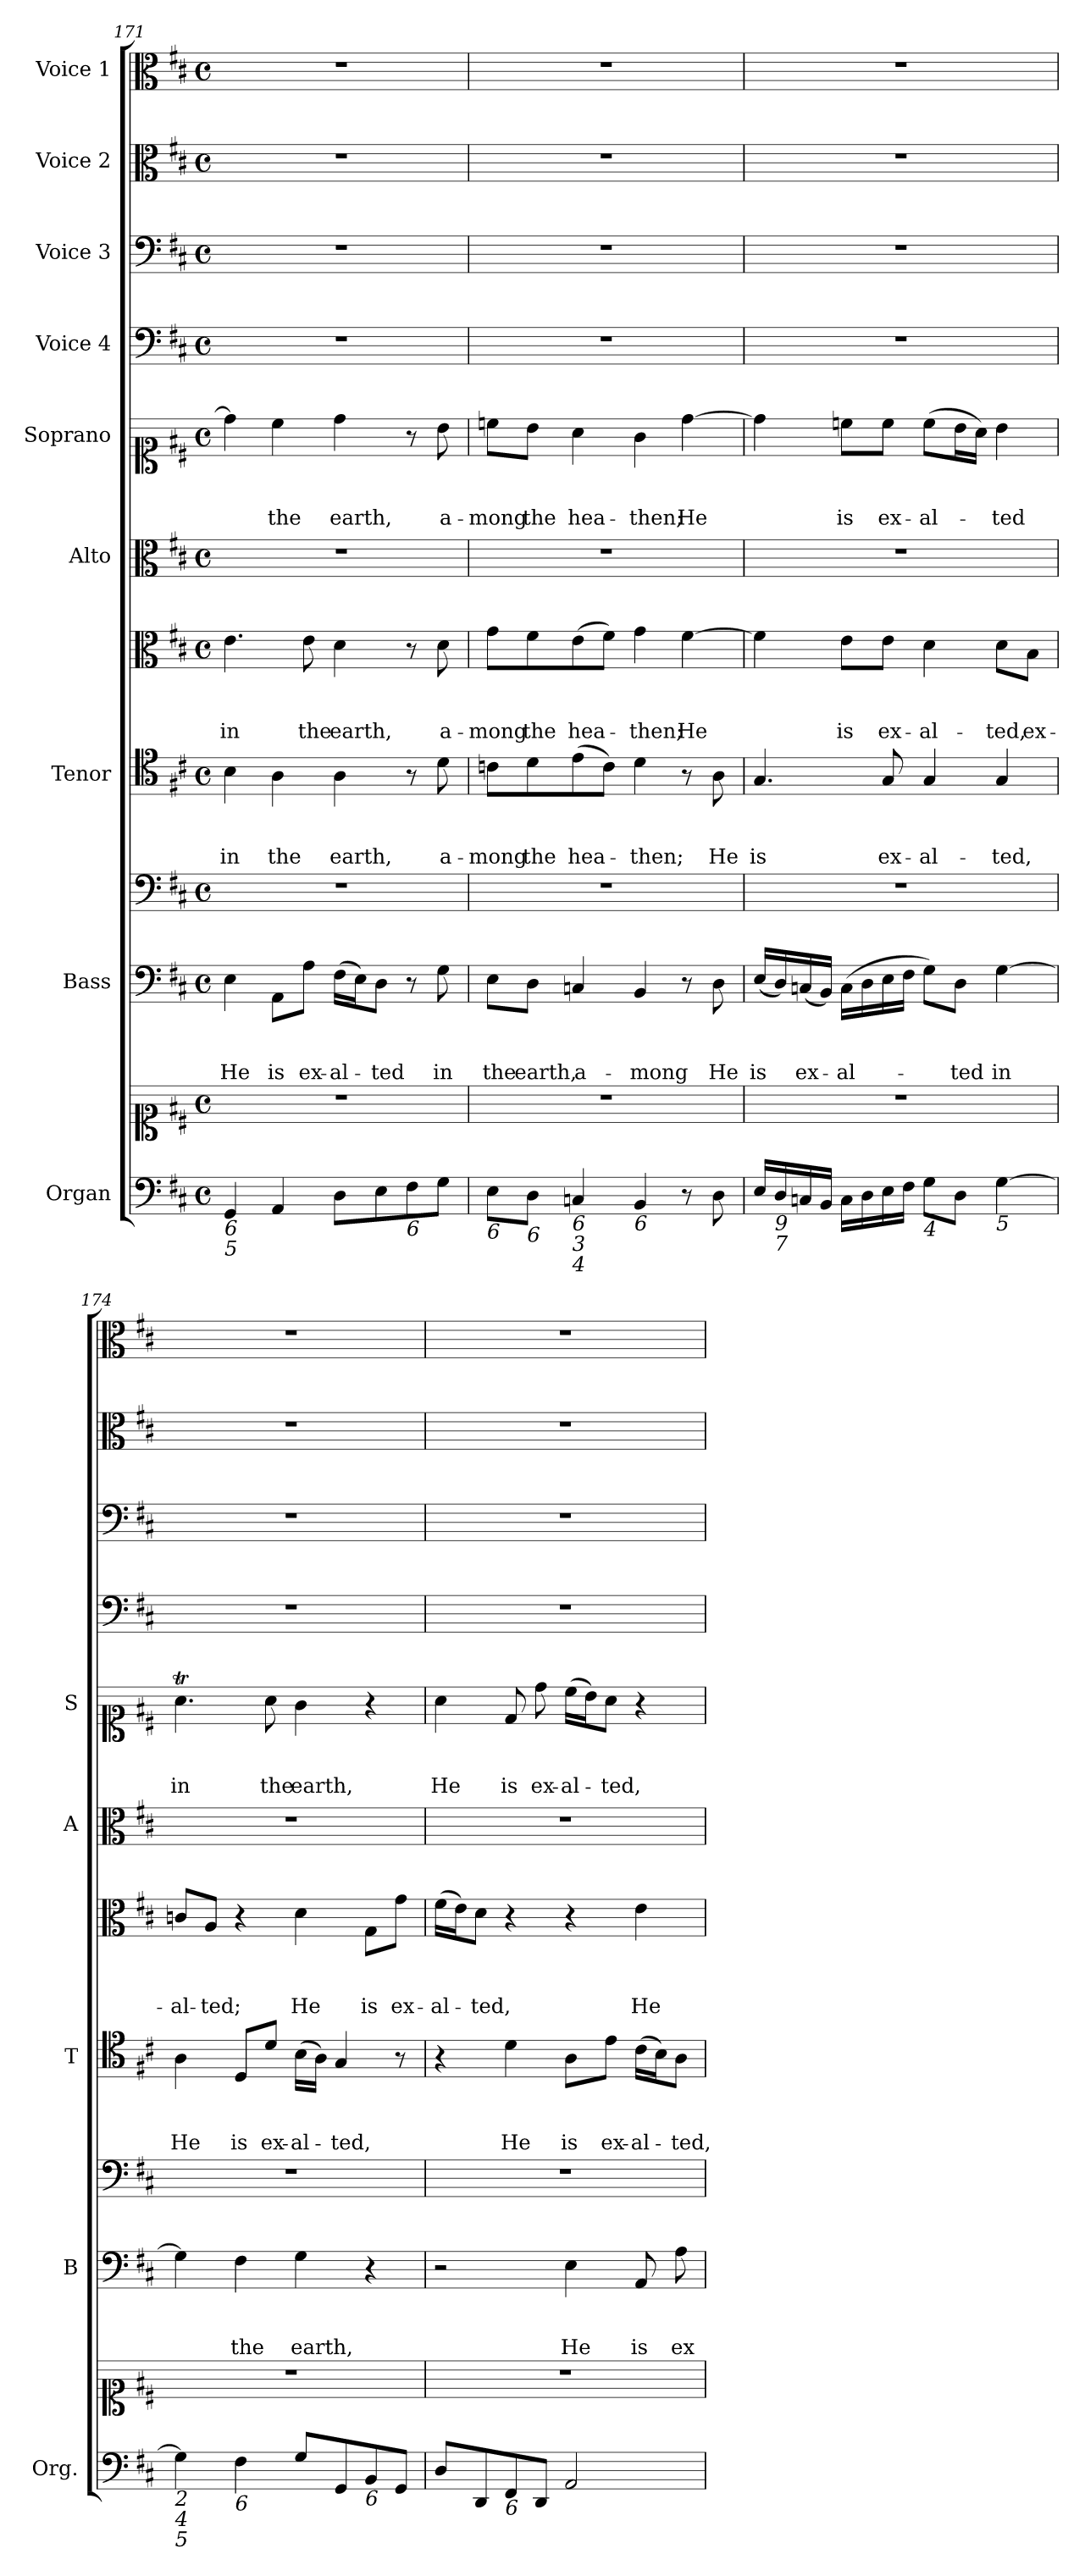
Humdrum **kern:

**kern	**kern	**kern	**text	**text	**text	**kern	**kern	**text	**text	**text	**kern	**text	**text	**text	**kern	**kern	**text	**text	**text	**kern	**kern	**kern	**kern
*part11	*part11	*part10	*part10	*part10	*part10	*part9	*part8	*part8	*part8	*part8	*part7	*part7	*part7	*part7	*part6	*part5	*part5	*part5	*part5	*part4	*part3	*part2	*part1
*staff12	*staff11	*staff10	*staff10	*staff10	*staff10	*staff9	*staff8	*staff8	*staff8	*staff8	*staff7	*staff7	*staff7	*staff7	*staff6	*staff5	*staff5	*staff5	*staff5	*staff4	*staff3	*staff2	*staff1
*I"Organ	*	*I"Bass	*	*	*	*	*I"Tenor	*	*	*	*	*	*	*	*I"Alto	*I"Soprano	*	*	*	*I"Voice 4	*I"Voice 3	*I"Voice 2	*I"Voice 1
*I'Org.	*	*I'B	*	*	*	*	*I'T	*	*	*	*	*	*	*	*I'A	*I'S	*	*	*	*	*	*	*
*clefF4	*clefC1	*clefF4	*	*	*	*clefF4	*clefC4	*	*	*	*clefC3	*	*	*	*clefC3	*clefC1	*	*	*	*clefF4	*clefF4	*clefC3	*clefC3
*k[f#c#]	*k[f#c#]	*k[f#c#]	*	*	*	*k[f#c#]	*k[f#c#]	*	*	*	*k[f#c#]	*	*	*	*k[f#c#]	*k[f#c#]	*	*	*	*k[f#c#]	*k[f#c#]	*k[f#c#]	*k[f#c#]
*D:	*D:	*D:	*	*	*	*D:	*D:	*	*	*	*D:	*	*	*	*D:	*D:	*	*	*	*D:	*D:	*D:	*D:
*M4/4	*M4/4	*M4/4	*	*	*	*M4/4	*M4/4	*	*	*	*M4/4	*	*	*	*M4/4	*M4/4	*	*	*	*M4/4	*M4/4	*M4/4	*M4/4
*met(c)	*met(c)	*met(c)	*	*	*	*met(c)	*met(c)	*	*	*	*met(c)	*	*	*	*met(c)	*met(c)	*	*	*	*met(c)	*met(c)	*met(c)	*met(c)
=171	=171	=171	=171	=171	=171	=171	=171	=171	=171	=171	=171	=171	=171	=171	=171	=171	=171	=171	=171	=171	=171	=171	=171
!LO:TX:b:i:t=6	!	!	!	!	!	!	!	!	!	!	!	!	!	!	!	!	!	!	!	!	!	!	!
!LO:TX:b:i:t=5	!	!	!	!	!	!	!	!	!	!	!	!	!	!	!	!	!	!	!	!	!	!	!
!	!	!	!	!	!LO:LY:b	!	!	!	!	!LO:LY:b	!	!	!	!LO:LY:b	!	!	!	!	!	!	!	!	!
4GG/	1r	4E\	.	.	He	1r	4B\	.	.	in	4.e\	.	.	in	1r	4dd\]	.	.	.	1r	1r	1r	1r
!	!	!	!	!	!LO:LY:b	!	!	!	!	!LO:LY:b	!	!	!	!	!	!	!	!	!LO:LY:b	!	!	!	!
4AA/	.	8AA\L	.	.	is	.	4A\	.	.	the	.	.	.	.	.	4cc#\	.	.	the	.	.	.	.
!	!	!	!	!	!LO:LY:b	!	!	!	!	!	!	!	!	!LO:LY:b	!	!	!	!	!	!	!	!	!
.	.	8A\J	.	.	ex-	.	.	.	.	.	8e\	.	.	the	.	.	.	.	.	.	.	.	.
!	!	!	!	!	!LO:LY:b	!	!	!	!	!LO:LY:b	!	!	!	!LO:LY:b	!	!	!	!	!LO:LY:b	!	!	!	!
8D\L	.	(>16F#\LL	.	.	-al-	.	4A\	.	.	earth,	4d\	.	.	earth,	.	4dd\	.	.	earth,	.	.	.	.
.	.	16E\J)	.	.	.	.	.	.	.	.	.	.	.	.	.	.	.	.	.	.	.	.	.
!	!	!	!	!	!LO:LY:b	!	!	!	!	!	!	!	!	!	!	!	!	!	!	!	!	!	!
8E\	.	8D\J	.	.	-ted	.	.	.	.	.	.	.	.	.	.	.	.	.	.	.	.	.	.
!LO:TX:b:i:t=6	!	!	!	!	!	!	!	!	!	!	!	!	!	!	!	!	!	!	!	!	!	!	!
8F#\	.	8r	.	.	.	.	8r	.	.	.	8r	.	.	.	.	8r	.	.	.	.	.	.	.
!	!	!	!	!	!LO:LY:b	!	!	!	!	!LO:LY:b	!	!	!	!LO:LY:b	!	!	!	!	!LO:LY:b	!	!	!	!
8G\J	.	8G\	.	.	in	.	8d\	.	.	a-	8d\	.	.	a-	.	8b\	.	.	a-	.	.	.	.
!!LO:PB:g=z
=172	=172	=172	=172	=172	=172	=172	=172	=172	=172	=172	=172	=172	=172	=172	=172	=172	=172	=172	=172	=172	=172	=172	=172
!LO:TX:b:i:t=6	!	!	!	!	!	!	!	!	!	!	!	!	!	!	!	!	!	!	!	!	!	!	!
!	!	!	!	!	!LO:LY:b	!	!	!	!	!LO:LY:b	!	!	!	!LO:LY:b	!	!	!	!	!LO:LY:b	!	!	!	!
8E\L	1r	8E\L	.	.	the	1r	8cn\L	.	.	-mong	8g\L	.	.	-mong	1r	8ccn\L	.	.	-mong	1r	1r	1r	1r
!LO:TX:b:i:t=6	!	!	!	!	!	!	!	!	!	!	!	!	!	!	!	!	!	!	!	!	!	!	!
!	!	!	!	!	!LO:LY:b	!	!	!	!	!LO:LY:b	!	!	!	!LO:LY:b	!	!	!	!	!LO:LY:b	!	!	!	!
8D\J	.	8D\J	.	.	earth,	.	8d\	.	.	the	8f#\	.	.	the	.	8b\J	.	.	the	.	.	.	.
!LO:TX:b:i:t=6	!	!	!	!	!	!	!	!	!	!	!	!	!	!	!	!	!	!	!	!	!	!	!
!LO:TX:b:i:t=3	!	!	!	!	!	!	!	!	!	!	!	!	!	!	!	!	!	!	!	!	!	!	!
!LO:TX:b:i:t=4	!	!	!	!	!	!	!	!	!	!	!	!	!	!	!	!	!	!	!	!	!	!	!
!	!	!	!	!	!LO:LY:b	!	!	!	!	!LO:LY:b	!	!	!	!LO:LY:b	!	!	!	!	!LO:LY:b	!	!	!	!
4Cn/	.	4Cn/	.	.	a-	.	(>8e\	.	.	hea-	(>8e\	.	.	hea-	.	4a\	.	.	hea-	.	.	.	.
.	.	.	.	.	.	.	8c\J)	.	.	.	8f#\J)	.	.	.	.	.	.	.	.	.	.	.	.
!LO:TX:b:i:t=6	!	!	!	!	!	!	!	!	!	!	!	!	!	!	!	!	!	!	!	!	!	!	!
!	!	!	!	!	!LO:LY:b	!	!	!	!	!LO:LY:b	!	!	!	!LO:LY:b	!	!	!	!	!LO:LY:b	!	!	!	!
4BB/	.	4BB/	.	.	-mong	.	4d\	.	.	-then;	4g\	.	.	-then;	.	4g\	.	.	-then;	.	.	.	.
!	!	!	!	!	!	!	!	!	!	!	!	!	!	!LO:LY:b	!	!	!	!	!LO:LY:b	!	!	!	!
8r	.	8r	.	.	.	.	8r	.	.	.	[4f#\	.	.	He	.	[4dd\	.	.	He	.	.	.	.
!	!	!	!	!	!LO:LY:b	!	!	!	!	!LO:LY:b	!	!	!	!	!	!	!	!	!	!	!	!	!
8D\	.	8D\	.	.	He	.	8A\	.	.	He	.	.	.	.	.	.	.	.	.	.	.	.	.
=173	=173	=173	=173	=173	=173	=173	=173	=173	=173	=173	=173	=173	=173	=173	=173	=173	=173	=173	=173	=173	=173	=173	=173
!	!	!	!	!	!LO:LY:b	!	!	!	!	!LO:LY:b	!	!	!	!	!	!	!	!	!	!	!	!	!
16E/LL	1r	(<16E/LL	.	.	is	1r	4.G/	.	.	is	4f#\]	.	.	.	1r	4dd\]	.	.	.	1r	1r	1r	1r
!LO:TX:b:i:t=9	!	!	!	!	!	!	!	!	!	!	!	!	!	!	!	!	!	!	!	!	!	!	!
!LO:TX:b:i:t=7	!	!	!	!	!	!	!	!	!	!	!	!	!	!	!	!	!	!	!	!	!	!	!
16D/	.	16D/)	.	.	.	.	.	.	.	.	.	.	.	.	.	.	.	.	.	.	.	.	.
!	!	!	!	!	!LO:LY:b	!	!	!	!	!	!	!	!	!	!	!	!	!	!	!	!	!	!
16Cn/	.	(<16Cn/	.	.	ex-	.	.	.	.	.	.	.	.	.	.	.	.	.	.	.	.	.	.
16BB/JJ	.	16BB/JJ)	.	.	.	.	.	.	.	.	.	.	.	.	.	.	.	.	.	.	.	.	.
!	!	!	!	!	!LO:LY:b	!	!	!	!	!	!	!	!	!LO:LY:b	!	!	!	!	!LO:LY:b	!	!	!	!
16C\LL	.	(>16C\LL	.	.	-al-	.	.	.	.	.	8e\L	.	.	is	.	8ccn\L	.	.	is	.	.	.	.
16D\	.	16D\	.	.	.	.	.	.	.	.	.	.	.	.	.	.	.	.	.	.	.	.	.
!	!	!	!	!	!	!	!	!	!	!LO:LY:b	!	!	!	!LO:LY:b	!	!	!	!	!LO:LY:b	!	!	!	!
16E\	.	16E\	.	.	.	.	8G/	.	.	ex-	8e\J	.	.	ex-	.	8cc\J	.	.	ex-	.	.	.	.
16F#\JJ	.	16F#\JJ	.	.	.	.	.	.	.	.	.	.	.	.	.	.	.	.	.	.	.	.	.
!LO:TX:b:i:t=4	!	!	!	!	!	!	!	!	!	!	!	!	!	!	!	!	!	!	!	!	!	!	!
!	!	!	!	!	!	!	!	!	!	!LO:LY:b	!	!	!	!LO:LY:b	!	!	!	!	!LO:LY:b	!	!	!	!
8G\L	.	8G\L)	.	.	.	.	4G/	.	.	-al-	4d\	.	.	-al-	.	(>8cc\L	.	.	-al-	.	.	.	.
!	!	!	!	!	!LO:LY:b	!	!	!	!	!	!	!	!	!	!	!	!	!	!	!	!	!	!
8D\J	.	8D\J	.	.	-ted	.	.	.	.	.	.	.	.	.	.	16b\L	.	.	.	.	.	.	.
.	.	.	.	.	.	.	.	.	.	.	.	.	.	.	.	16a\JJ)	.	.	.	.	.	.	.
!LO:TX:b:i:t=5	!	!	!	!	!	!	!	!	!	!	!	!	!	!	!	!	!	!	!	!	!	!	!
!	!	!	!	!	!LO:LY:b	!	!	!	!	!LO:LY:b	!	!	!	!LO:LY:b	!	!	!	!	!LO:LY:b	!	!	!	!
[4G\	.	[4G\	.	.	in	.	4G/	.	.	-ted,	8d\L	.	.	-ted,	.	4b\	.	.	-ted	.	.	.	.
!	!	!	!	!	!	!	!	!	!	!	!	!	!	!LO:LY:b	!	!	!	!	!	!	!	!	!
.	.	.	.	.	.	.	.	.	.	.	8B\J	.	.	ex-	.	.	.	.	.	.	.	.	.
=174	=174	=174	=174	=174	=174	=174	=174	=174	=174	=174	=174	=174	=174	=174	=174	=174	=174	=174	=174	=174	=174	=174	=174
!LO:TX:b:i:t=2	!	!	!	!	!	!	!	!	!	!	!	!	!	!	!	!	!	!	!	!	!	!	!
!LO:TX:b:i:t=4	!	!	!	!	!	!	!	!	!	!	!	!	!	!	!	!	!	!	!	!	!	!	!
!LO:TX:b:i:t=5	!	!	!	!	!	!	!	!	!	!	!	!	!	!	!	!	!	!	!	!	!	!	!
!	!	!	!	!	!	!	!	!	!	!LO:LY:b	!	!	!	!LO:LY:b	!	!	!	!	!LO:LY:b	!	!	!	!
4G\]	1r	4G\]	.	.	.	1r	4A\	.	.	He	8cn/L	.	.	-al-	1r	4.aT\	.	.	in	1r	1r	1r	1r
!	!	!	!	!	!	!	!	!	!	!	!	!	!	!LO:LY:b	!	!	!	!	!	!	!	!	!
.	.	.	.	.	.	.	.	.	.	.	8A/J	.	.	-ted;	.	.	.	.	.	.	.	.	.
!LO:TX:b:i:t=6	!	!	!	!	!	!	!	!	!	!	!	!	!	!	!	!	!	!	!	!	!	!	!
!	!	!	!	!	!LO:LY:b	!	!	!	!	!LO:LY:b	!	!	!	!	!	!	!	!	!	!	!	!	!
4F#\	.	4F#\	.	.	the	.	8D/L	.	.	is	4r	.	.	.	.	.	.	.	.	.	.	.	.
!	!	!	!	!	!	!	!	!	!	!LO:LY:b	!	!	!	!	!	!	!	!	!LO:LY:b	!	!	!	!
.	.	.	.	.	.	.	8d/J	.	.	ex-	.	.	.	.	.	8a\	.	.	the	.	.	.	.
!	!	!	!	!	!LO:LY:b	!	!	!	!	!LO:LY:b	!	!	!	!LO:LY:b	!	!	!	!	!LO:LY:b	!	!	!	!
8G/L	.	4G\	.	.	earth,	.	(>16B\LL	.	.	-al-	4d\	.	.	He	.	4g\	.	.	earth,	.	.	.	.
.	.	.	.	.	.	.	16A\JJ)	.	.	.	.	.	.	.	.	.	.	.	.	.	.	.	.
!	!	!	!	!	!	!	!	!	!	!LO:LY:b	!	!	!	!	!	!	!	!	!	!	!	!	!
8GG/	.	.	.	.	.	.	4G/	.	.	-ted,	.	.	.	.	.	.	.	.	.	.	.	.	.
!LO:TX:b:i:t=6	!	!	!	!	!	!	!	!	!	!	!	!	!	!	!	!	!	!	!	!	!	!	!
!	!	!	!	!	!	!	!	!	!	!	!	!	!	!LO:LY:b	!	!	!	!	!	!	!	!	!
8BB/	.	4r	.	.	.	.	.	.	.	.	8G\L	.	.	is	.	4r	.	.	.	.	.	.	.
!	!	!	!	!	!	!	!	!	!	!	!	!	!	!LO:LY:b	!	!	!	!	!	!	!	!	!
8GG/J	.	.	.	.	.	.	8r	.	.	.	8g\J	.	.	ex-	.	.	.	.	.	.	.	.	.
!!LO:LB:g=z
=175	=175	=175	=175	=175	=175	=175	=175	=175	=175	=175	=175	=175	=175	=175	=175	=175	=175	=175	=175	=175	=175	=175	=175
!	!	!	!	!	!	!	!	!	!	!	!	!	!	!LO:LY:b	!	!	!	!	!LO:LY:b	!	!	!	!
8D/L	1r	2r	.	.	.	1r	4r	.	.	.	(>16f#\LL	.	.	-al-	1r	4a\	.	.	He	1r	1r	1r	1r
.	.	.	.	.	.	.	.	.	.	.	16e\J)	.	.	.	.	.	.	.	.	.	.	.	.
!	!	!	!	!	!	!	!	!	!	!	!	!	!	!LO:LY:b	!	!	!	!	!	!	!	!	!
8DD/	.	.	.	.	.	.	.	.	.	.	8d\J	.	.	-ted,	.	.	.	.	.	.	.	.	.
!LO:TX:b:i:t=6	!	!	!	!	!	!	!	!	!	!	!	!	!	!	!	!	!	!	!	!	!	!	!
!	!	!	!	!	!	!	!	!	!	!LO:LY:b	!	!	!	!	!	!	!	!	!LO:LY:b	!	!	!	!
8FF#/	.	.	.	.	.	.	4d\	.	.	He	4r	.	.	.	.	8d/	.	.	is	.	.	.	.
!	!	!	!	!	!	!	!	!	!	!	!	!	!	!	!	!	!	!	!LO:LY:b	!	!	!	!
8DD/J	.	.	.	.	.	.	.	.	.	.	.	.	.	.	.	8dd\	.	.	ex-	.	.	.	.
!	!	!	!	!	!LO:LY:b	!	!	!	!	!LO:LY:b	!	!	!	!	!	!	!	!	!LO:LY:b	!	!	!	!
2AA/	.	4E\	.	.	He	.	8A\L	.	.	is	4r	.	.	.	.	(>16cc#\LL	.	.	-al-	.	.	.	.
.	.	.	.	.	.	.	.	.	.	.	.	.	.	.	.	16b\J)	.	.	.	.	.	.	.
!	!	!	!	!	!	!	!	!	!	!LO:LY:b	!	!	!	!	!	!	!	!	!LO:LY:b	!	!	!	!
.	.	.	.	.	.	.	8e\J	.	.	ex-	.	.	.	.	.	8a\J	.	.	-ted,	.	.	.	.
!	!	!	!	!	!LO:LY:b	!	!	!	!	!LO:LY:b	!	!	!	!LO:LY:b	!	!	!	!	!	!	!	!	!
.	.	8AA/	.	.	is	.	(>16c#\LL	.	.	-al-	4e\	.	.	He	.	4r	.	.	.	.	.	.	.
.	.	.	.	.	.	.	16B\J)	.	.	.	.	.	.	.	.	.	.	.	.	.	.	.	.
!	!	!	!	!	!LO:LY:b	!	!	!	!	!LO:LY:b	!	!	!	!	!	!	!	!	!	!	!	!	!
.	.	8A\	.	.	ex-	.	8A\J	.	.	-ted,	.	.	.	.	.	.	.	.	.	.	.	.	.
=	=	=	=	=	=	=	=	=	=	=	=	=	=	=	=	=	=	=	=	=	=	=	=
*-	*-	*-	*-	*-	*-	*-	*-	*-	*-	*-	*-	*-	*-	*-	*-	*-	*-	*-	*-	*-	*-	*-	*-
